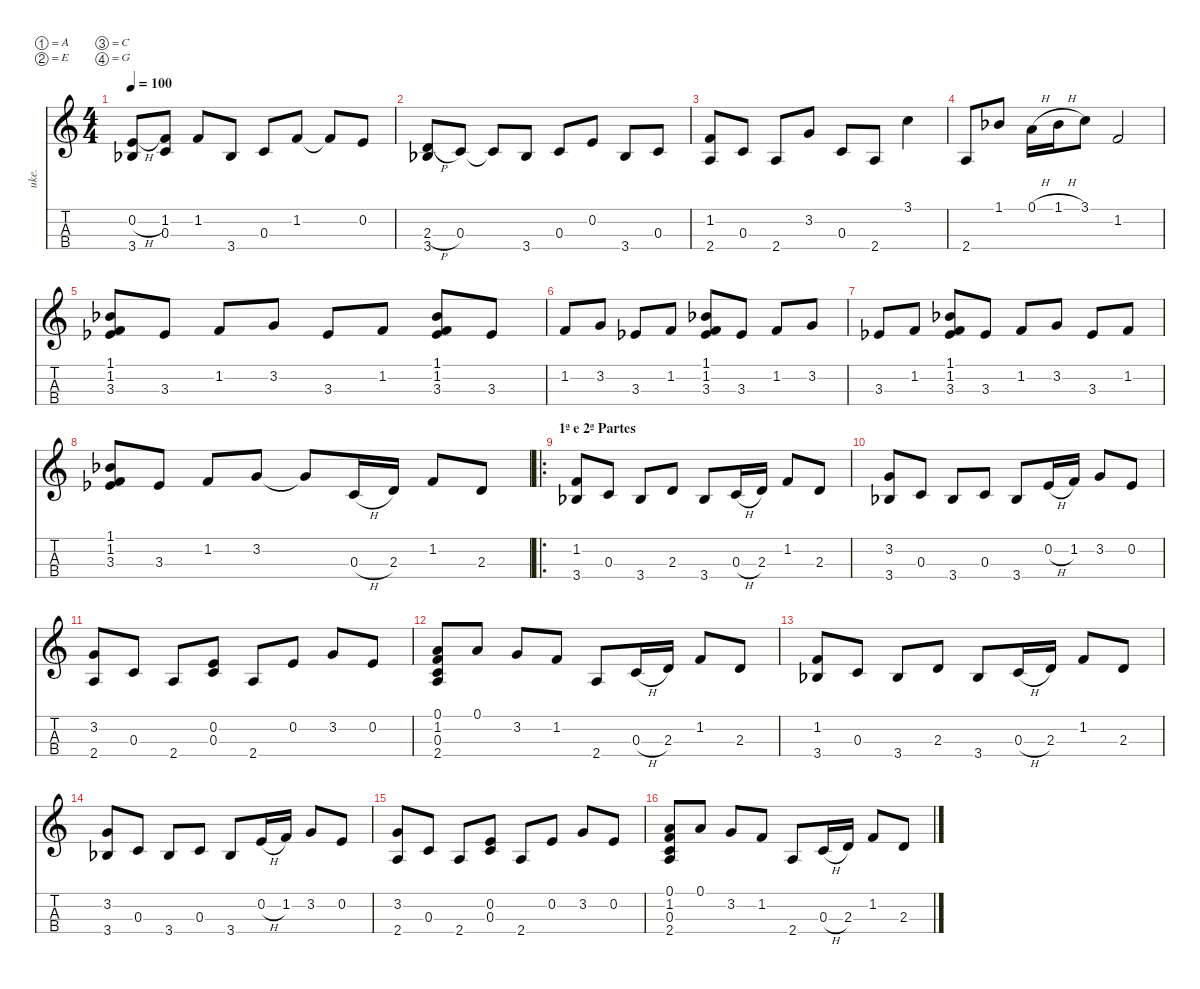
\defaultSystemsLayout 4
\hideDynamics
\bracketExtendMode nobrackets
\otherSystemsTrackNameOrientation horizontal
\chordDiagramsInScore
\track ("Ukulele" "uke.") {defaultSystemsLayout 4 instrument acousticguitarnylon}
\staff {score tabs}
\tuning (A4 E4 C4 G3)
\displaytranspose 0
\ts (4 4)
\tempo 100
\clef g2
\ks c
(3.4{acc b} 0.2{h}).8{dy mf beam Up} (1.2 0.3).8{beam Up} 1.2.8{beam Up} 3.4{acc b}.8{beam Up} 0.3.8{beam Up} 1.2.8{beam Up} 1.2{t}.8{beam Up} 0.2.8{beam Up} |
(3.4{acc b} 2.3{h}).8{beam Up} 0.3.8{beam Up} 0.3{t}.8{beam Up} 3.4{acc b}.8{beam Up} 0.3.8{beam Up} 0.2.8{beam Up} 3.4{acc b}.8{beam Up} 0.3.8{beam Up} |
(1.2 2.4).8{beam Up} 0.3.8{beam Up} 2.4.8{beam Up} 3.2.8{beam Up} 0.3.8{beam Up} 2.4.8{beam Up} 3.1.4{beam Down} |
2.4.8{beam Up} 1.1{acc b}.8{beam Up} 0.1{h}.16{beam Down} 1.1{h acc b}.16{beam Down} 3.1.8{beam Down} 1.2.2{beam Up} |
(3.3{acc b} 1.1{acc b} 1.2).8{beam Up} 3.3{acc b}.8{beam Up} 1.2.8{beam Up} 3.2.8{beam Up} 3.3{acc b}.8{beam Up} 1.2.8{beam Up} (3.3{acc b} 1.1{acc b} 1.2).8{beam Up} 3.3{acc b}.8{beam Up} |
1.2.8{beam Up} 3.2.8{beam Up} 3.3{acc b}.8{beam Up} 1.2.8{beam Up} (3.3{acc b} 1.1{acc b} 1.2).8{beam Up} 3.3{acc b}.8{beam Up} 1.2.8{beam Up} 3.2.8{beam Up} |
3.3{acc b}.8{beam Up} 1.2.8{beam Up} (3.3{acc b} 1.1{acc b} 1.2).8{beam Up} 3.3{acc b}.8{beam Up} 1.2.8{beam Up} 3.2.8{beam Up} 3.3{acc b}.8{beam Up} 1.2.8{beam Up} |
(3.3{acc b} 1.1{acc b} 1.2).8{beam Up} 3.3{acc b}.8{beam Up} 1.2.8{beam Up} 3.2.8{beam Up} 3.2{t}.8{beam Up} 0.3{h}.16{beam Up} 2.3.16{beam Up} 1.2.8{beam Up} 2.3.8{beam Up} |
\ro
\section ("" "1ª e 2ª Partes")
(3.4{acc b} 1.2).8{beam Up} 0.3.8{beam Up} 3.4{acc b}.8{beam Up} 2.3.8{beam Up} 3.4{acc b}.8{beam Up} 0.3{h}.16{beam Up} 2.3.16{beam Up} 1.2.8{beam Up} 2.3.8{beam Up} |
(3.4{acc b} 3.2).8{beam Up} 0.3.8{beam Up} 3.4{acc b}.8{beam Up} 0.3.8{beam Up} 3.4{acc b}.8{beam Up} 0.2{h}.16{beam Up} 1.2.16{beam Up} 3.2.8{beam Up} 0.2.8{beam Up} |
(2.4 3.2).8{beam Up} 0.3.8{beam Up} 2.4.8{beam Up} (0.2 0.3).8{beam Up} 2.4.8{beam Up} 0.2.8{beam Up} 3.2.8{beam Up} 0.2.8{beam Up} |
(2.4 0.1 1.2 0.3).8{beam Up} 0.1.8{beam Up} 3.2.8{beam Up} 1.2.8{beam Up} 2.4.8{beam Up} 0.3{h}.16{beam Up} 2.3.16{beam Up} 1.2.8{beam Up} 2.3.8{beam Up} |
(3.4{acc b} 1.2).8{beam Up} 0.3.8{beam Up} 3.4{acc b}.8{beam Up} 2.3.8{beam Up} 3.4{acc b}.8{beam Up} 0.3{h}.16{beam Up} 2.3.16{beam Up} 1.2.8{beam Up} 2.3.8{beam Up} |
(3.4{acc b} 3.2).8{beam Up} 0.3.8{beam Up} 3.4{acc b}.8{beam Up} 0.3.8{beam Up} 3.4{acc b}.8{beam Up} 0.2{h}.16{beam Up} 1.2.16{beam Up} 3.2.8{beam Up} 0.2.8{beam Up} |
(2.4 3.2).8{beam Up} 0.3.8{beam Up} 2.4.8{beam Up} (0.2 0.3).8{beam Up} 2.4.8{beam Up} 0.2.8{beam Up} 3.2.8{beam Up} 0.2.8{beam Up} |
(2.4 0.1 1.2 0.3).8{beam Up} 0.1.8{beam Up} 3.2.8{beam Up} 1.2.8{beam Up} 2.4.8{beam Up} 0.3{h}.16{beam Up} 2.3.16{beam Up} 1.2.8{beam Up} 2.3.8{beam Up}
